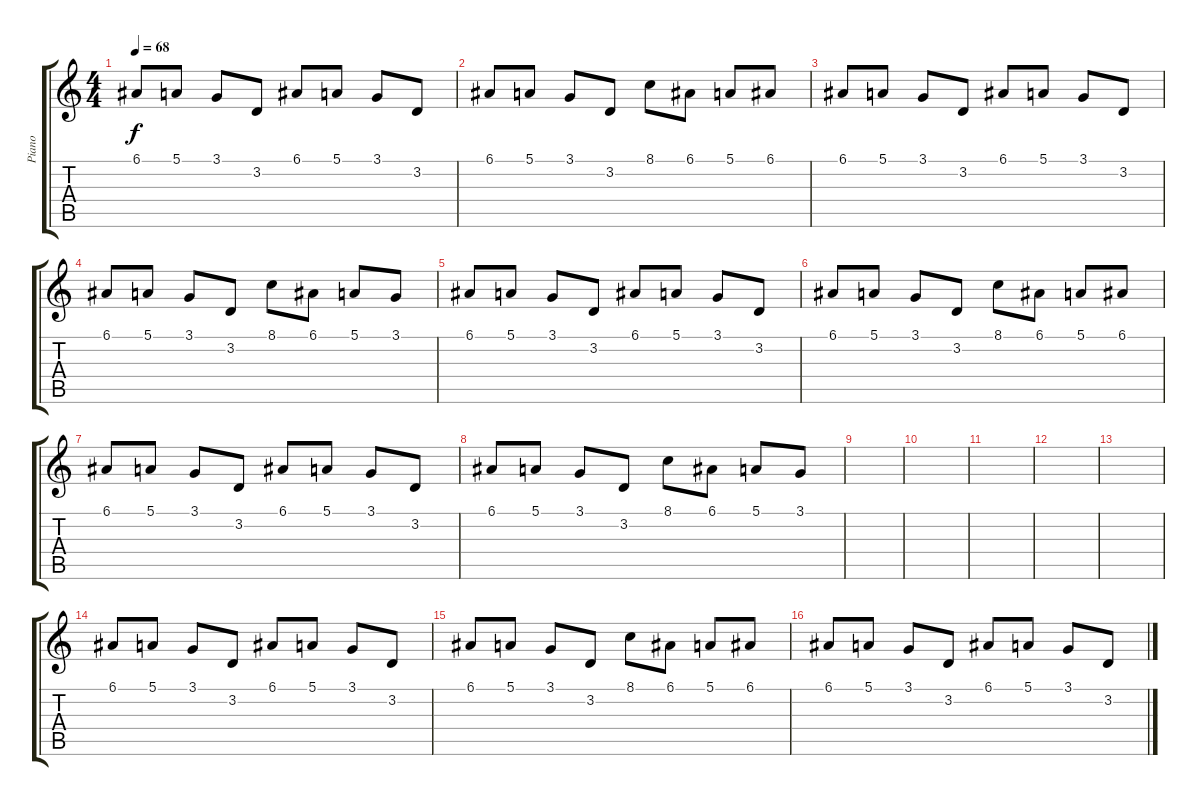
\track ("Piano" "Piano") {instrument electricpiano2}
\staff {score tabs}
\tuning (E4 B3 G3 D3 A2 E2) {hide}
\ts (4 4)
\tempo 68
\clef g2
\ks c
6.1.8{dy f} 5.1.8 3.1.8 3.2.8 6.1.8 5.1.8 3.1.8 3.2.8 |
6.1.8 5.1.8 3.1.8 3.2.8 8.1.8 6.1.8 5.1.8 6.1.8 |
6.1.8 5.1.8 3.1.8 3.2.8 6.1.8 5.1.8 3.1.8 3.2.8 |
6.1.8 5.1.8 3.1.8 3.2.8 8.1.8 6.1.8 5.1.8 3.1.8 |
6.1.8 5.1.8 3.1.8 3.2.8 6.1.8 5.1.8 3.1.8 3.2.8 |
6.1.8 5.1.8 3.1.8 3.2.8 8.1.8 6.1.8 5.1.8 6.1.8 |
6.1.8 5.1.8 3.1.8 3.2.8 6.1.8 5.1.8 3.1.8 3.2.8 |
6.1.8 5.1.8 3.1.8 3.2.8 8.1.8 6.1.8 5.1.8 3.1.8 |
|
|
|
|
|
6.1.8 5.1.8 3.1.8 3.2.8 6.1.8 5.1.8 3.1.8 3.2.8 |
6.1.8 5.1.8 3.1.8 3.2.8 8.1.8 6.1.8 5.1.8 6.1.8 |
6.1.8 5.1.8 3.1.8 3.2.8 6.1.8 5.1.8 3.1.8 3.2.8
